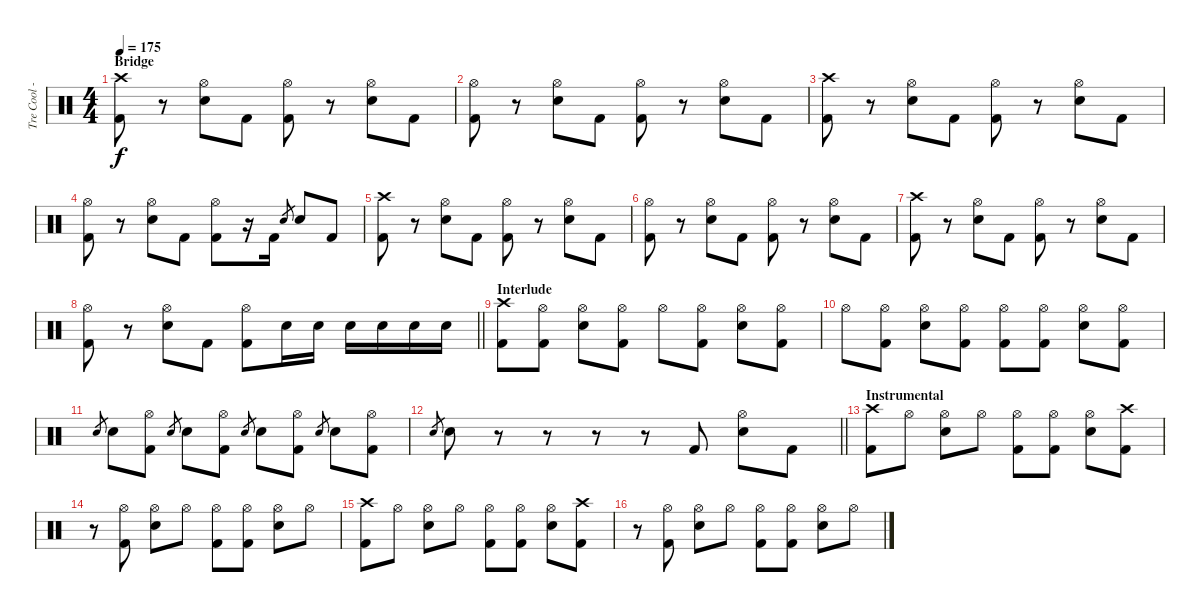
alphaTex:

\track ("Tre Cool - Percussion" "Tre Cool -") {instrument percussion}
\staff {score}
\articulation defaults
\ts (4 4)
\section ("" "Bridge")
\tempo 175
\clef neutral
\ks c
("Crash high (hit)" "Kick (hit) 2").8{dy f} r.8 ("Hi-Hat (open)" "Electric Snare (hit)").8 "Kick (hit) 2".8 ("Hi-Hat (open)" "Kick (hit) 2").8 r.8 ("Hi-Hat (open)" "Electric Snare (hit)").8 "Kick (hit) 2".8 |
("Hi-Hat (open)" "Kick (hit) 2").8 r.8 ("Hi-Hat (open)" "Electric Snare (hit)").8 "Kick (hit) 2".8 ("Hi-Hat (open)" "Kick (hit) 2").8 r.8 ("Hi-Hat (open)" "Electric Snare (hit)").8 "Kick (hit) 2".8 |
("Crash high (hit)" "Kick (hit) 2").8 r.8 ("Hi-Hat (open)" "Electric Snare (hit)").8 "Kick (hit) 2".8 ("Hi-Hat (open)" "Kick (hit) 2").8 r.8 ("Hi-Hat (open)" "Electric Snare (hit)").8 "Kick (hit) 2".8 |
("Hi-Hat (open)" "Kick (hit) 2").8 r.8 ("Hi-Hat (open)" "Electric Snare (hit)").8 "Kick (hit) 2".8 ("Hi-Hat (open)" "Kick (hit) 2").8 r.16 "Kick (hit) 2".16 "Electric Snare (hit)".8{gr} "Electric Snare (hit)".8 "Kick (hit) 2".8 |
("Crash high (hit)" "Kick (hit) 2").8 r.8 ("Hi-Hat (open)" "Electric Snare (hit)").8 "Kick (hit) 2".8 ("Hi-Hat (open)" "Kick (hit) 2").8 r.8 ("Hi-Hat (open)" "Electric Snare (hit)").8 "Kick (hit) 2".8 |
("Hi-Hat (open)" "Kick (hit) 2").8 r.8 ("Hi-Hat (open)" "Electric Snare (hit)").8 "Kick (hit) 2".8 ("Hi-Hat (open)" "Kick (hit) 2").8 r.8 ("Hi-Hat (open)" "Electric Snare (hit)").8 "Kick (hit) 2".8 |
("Crash high (hit)" "Kick (hit) 2").8 r.8 ("Hi-Hat (open)" "Electric Snare (hit)").8 "Kick (hit) 2".8 ("Hi-Hat (open)" "Kick (hit) 2").8 r.8 ("Hi-Hat (open)" "Electric Snare (hit)").8 "Kick (hit) 2".8 |
\barLineRight lightlight
("Hi-Hat (open)" "Kick (hit) 2").8 r.8 ("Hi-Hat (open)" "Electric Snare (hit)").8 "Kick (hit) 2".8 ("Hi-Hat (open)" "Kick (hit) 2").8 "Electric Snare (hit)".16 "Electric Snare (hit)".16 "Electric Snare (hit)".16 "Electric Snare (hit)".16 "Electric Snare (hit)".16 "Electric Snare (hit)".16 |
\section ("" "Interlude")
("Crash high (hit)" "Kick (hit) 2").8 ("Hi-Hat (open)" "Kick (hit) 2").8 ("Hi-Hat (open)" "Electric Snare (hit)").8 ("Hi-Hat (open)" "Kick (hit) 2").8 "Hi-Hat (open)".8 ("Hi-Hat (open)" "Kick (hit) 2").8 ("Hi-Hat (open)" "Electric Snare (hit)").8 ("Hi-Hat (open)" "Kick (hit) 2").8 |
"Hi-Hat (open)".8 ("Hi-Hat (open)" "Kick (hit) 2").8 ("Hi-Hat (open)" "Electric Snare (hit)").8 ("Hi-Hat (open)" "Kick (hit) 2").8 ("Hi-Hat (open)" "Kick (hit) 2").8 ("Hi-Hat (open)" "Kick (hit) 2").8 ("Hi-Hat (open)" "Electric Snare (hit)").8 ("Hi-Hat (open)" "Kick (hit) 2").8 |
"Electric Snare (hit)".8{gr} "Electric Snare (hit)".8 ("Hi-Hat (open)" "Kick (hit) 2").8 "Electric Snare (hit)".8{gr} "Electric Snare (hit)".8 ("Hi-Hat (open)" "Kick (hit) 2").8 "Electric Snare (hit)".8{gr} "Electric Snare (hit)".8 ("Hi-Hat (open)" "Kick (hit) 2").8 "Electric Snare (hit)".8{gr} "Electric Snare (hit)".8 ("Hi-Hat (open)" "Kick (hit) 2").8 |
\barLineRight lightlight "Electric Snare (hit)".8{gr} "Electric Snare (hit)".8
r.8 r.8 r.8 r.8 "Kick (hit) 2".8 ("Hi-Hat (open)" "Electric Snare (hit)").8 "Kick (hit) 2".8 |
\section ("" "Instrumental")
("Crash high (hit)" "Kick (hit) 2").8 "Hi-Hat (open)".8 ("Hi-Hat (open)" "Electric Snare (hit)").8 "Hi-Hat (open)".8 ("Hi-Hat (open)" "Kick (hit) 2").8 ("Hi-Hat (open)" "Kick (hit) 2").8 ("Hi-Hat (open)" "Electric Snare (hit)").8 ("Crash high (hit)" "Kick (hit) 2").8 |
r.8 ("Hi-Hat (open)" "Kick (hit) 2").8 ("Hi-Hat (open)" "Electric Snare (hit)").8 "Hi-Hat (open)".8 ("Hi-Hat (open)" "Kick (hit) 2").8 ("Hi-Hat (open)" "Kick (hit) 2").8 ("Hi-Hat (open)" "Electric Snare (hit)").8 "Hi-Hat (open)".8 |
("Crash high (hit)" "Kick (hit) 2").8 "Hi-Hat (open)".8 ("Hi-Hat (open)" "Electric Snare (hit)").8 "Hi-Hat (open)".8 ("Hi-Hat (open)" "Kick (hit) 2").8 ("Hi-Hat (open)" "Kick (hit) 2").8 ("Hi-Hat (open)" "Electric Snare (hit)").8 ("Crash high (hit)" "Kick (hit) 2").8 |
r.8 ("Hi-Hat (open)" "Kick (hit) 2").8 ("Hi-Hat (open)" "Electric Snare (hit)").8 "Hi-Hat (open)".8 ("Hi-Hat (open)" "Kick (hit) 2").8 ("Hi-Hat (open)" "Kick (hit) 2").8 ("Hi-Hat (open)" "Electric Snare (hit)").8 "Hi-Hat (open)".8
